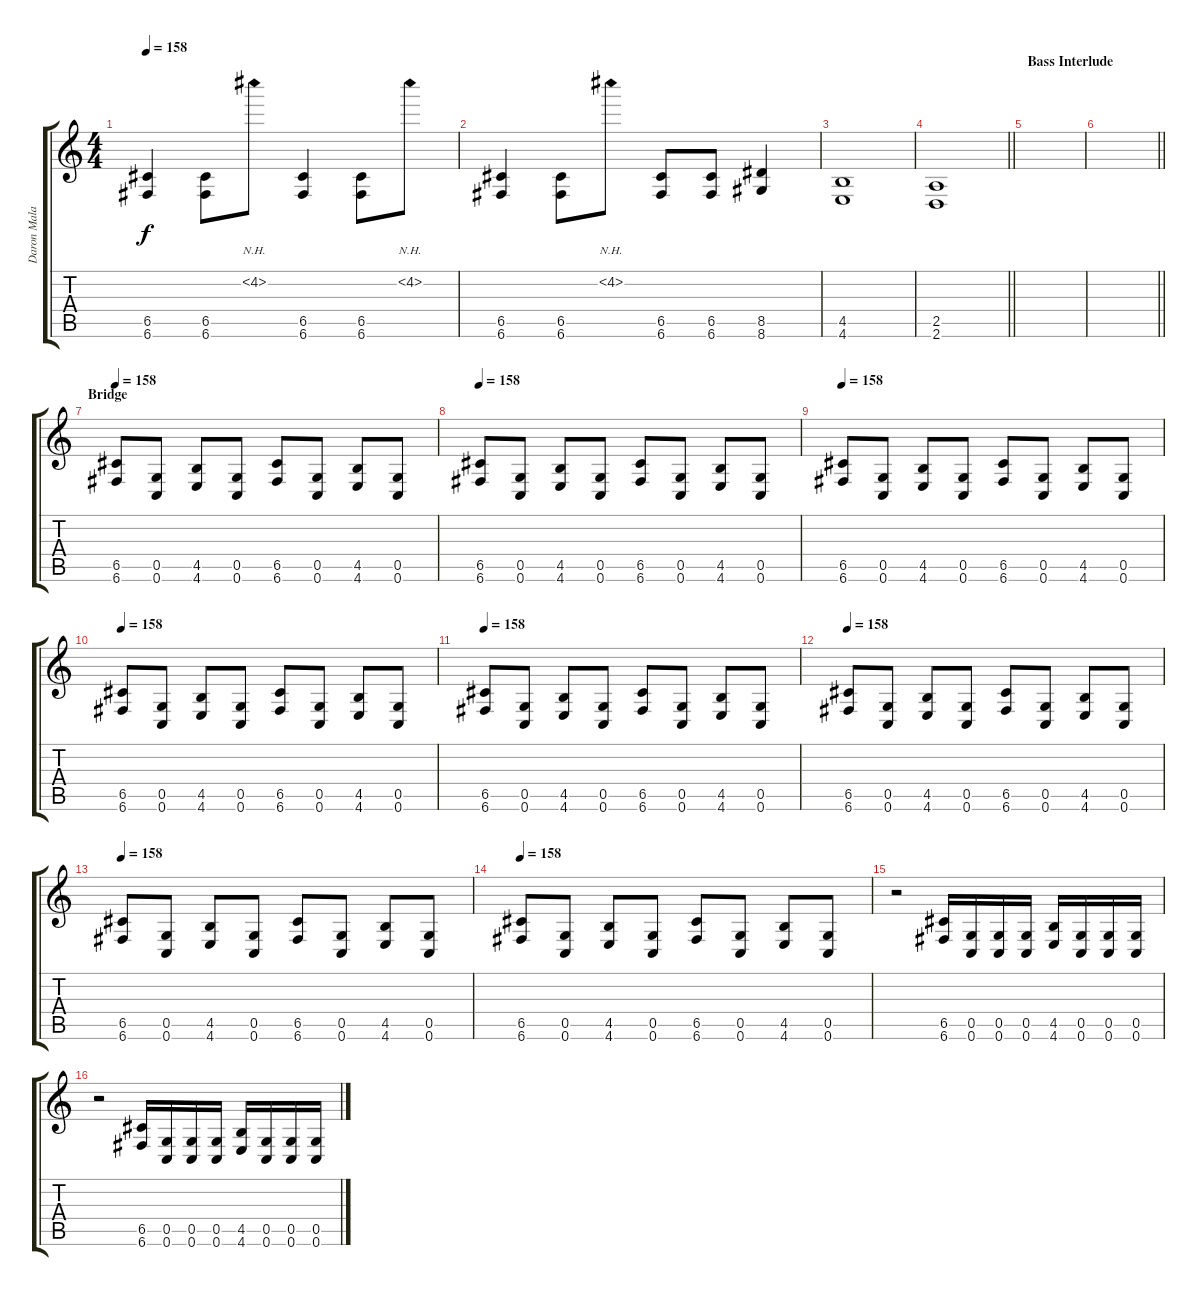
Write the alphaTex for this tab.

\track ("Daron Malakian (guitar dist.)" "Daron Mala") {instrument distortionguitar}
\staff {score tabs}
\tuning (D4 A3 F3 C3 G2 C2) {hide}
\ts (4 4)
\tempo 158
\clef g2
\ks c
(6.5 6.6).4{dy f} (6.5 6.6).8 4.2{nh}.8 (6.5 6.6).4 (6.5 6.6).8 4.2{nh}.8 |
(6.5 6.6).4 (6.5 6.6).8 4.2{nh}.8 (6.5 6.6).8 (6.5 6.6).8 (8.5 8.6).4 |
(4.5 4.6).1 |
\barLineRight lightlight
(2.5 2.6).1 |
\section ("" "Bass Interlude")
|
\barLineRight lightlight
|
\section ("" "Bridge")
\tempo 158
(6.5 6.6).8 (0.5 0.6).8 (4.5 4.6).8 (0.5 0.6).8 (6.5 6.6).8 (0.5 0.6).8 (4.5 4.6).8 (0.5 0.6).8 |
\tempo 158
(6.5 6.6).8 (0.5 0.6).8 (4.5 4.6).8 (0.5 0.6).8 (6.5 6.6).8 (0.5 0.6).8 (4.5 4.6).8 (0.5 0.6).8 |
\tempo 158
(6.5 6.6).8 (0.5 0.6).8 (4.5 4.6).8 (0.5 0.6).8 (6.5 6.6).8 (0.5 0.6).8 (4.5 4.6).8 (0.5 0.6).8 |
\tempo 158
(6.5 6.6).8 (0.5 0.6).8 (4.5 4.6).8 (0.5 0.6).8 (6.5 6.6).8 (0.5 0.6).8 (4.5 4.6).8 (0.5 0.6).8 |
\tempo 158
(6.5 6.6).8 (0.5 0.6).8 (4.5 4.6).8 (0.5 0.6).8 (6.5 6.6).8 (0.5 0.6).8 (4.5 4.6).8 (0.5 0.6).8 |
\tempo 158
(6.5 6.6).8 (0.5 0.6).8 (4.5 4.6).8 (0.5 0.6).8 (6.5 6.6).8 (0.5 0.6).8 (4.5 4.6).8 (0.5 0.6).8 |
\tempo 158
(6.5 6.6).8 (0.5 0.6).8 (4.5 4.6).8 (0.5 0.6).8 (6.5 6.6).8 (0.5 0.6).8 (4.5 4.6).8 (0.5 0.6).8 |
\tempo 158
(6.5 6.6).8 (0.5 0.6).8 (4.5 4.6).8 (0.5 0.6).8 (6.5 6.6).8 (0.5 0.6).8 (4.5 4.6).8 (0.5 0.6).8 |
r.2 (6.5 6.6).16 (0.5 0.6).16 (0.5 0.6).16 (0.5 0.6).16 (4.5 4.6).16 (0.5 0.6).16 (0.5 0.6).16 (0.5 0.6).16 |
r.2 (6.5 6.6).16 (0.5 0.6).16 (0.5 0.6).16 (0.5 0.6).16 (4.5 4.6).16 (0.5 0.6).16 (0.5 0.6).16 (0.5 0.6).16
